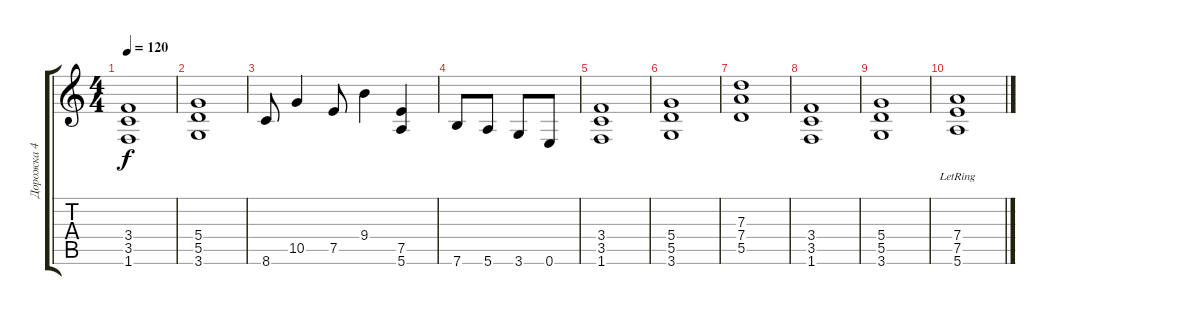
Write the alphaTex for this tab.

\track ("Дорожка 4" "Дорожка 4") {instrument overdrivenguitar}
\staff {score tabs}
\tuning (E4 B3 G3 D3 A2 E2) {hide}
\ts (4 4)
\tempo 120
\clef g2
\ks c
(3.4 3.5 1.6).1{dy f} |
(5.4 5.5 3.6).1 |
8.6.8 10.5.4 7.5.8 9.4.4 (7.5 5.6).4 |
7.6.8 5.6.8 3.6.8 0.6.8 |
(3.4 3.5 1.6).1 |
(5.4 5.5 3.6).1 |
(7.3 7.4 5.5).1 |
(3.4 3.5 1.6).1 |
(5.4 5.5 3.6).1 |
(7.4 7.5 5.6{lr}).1
